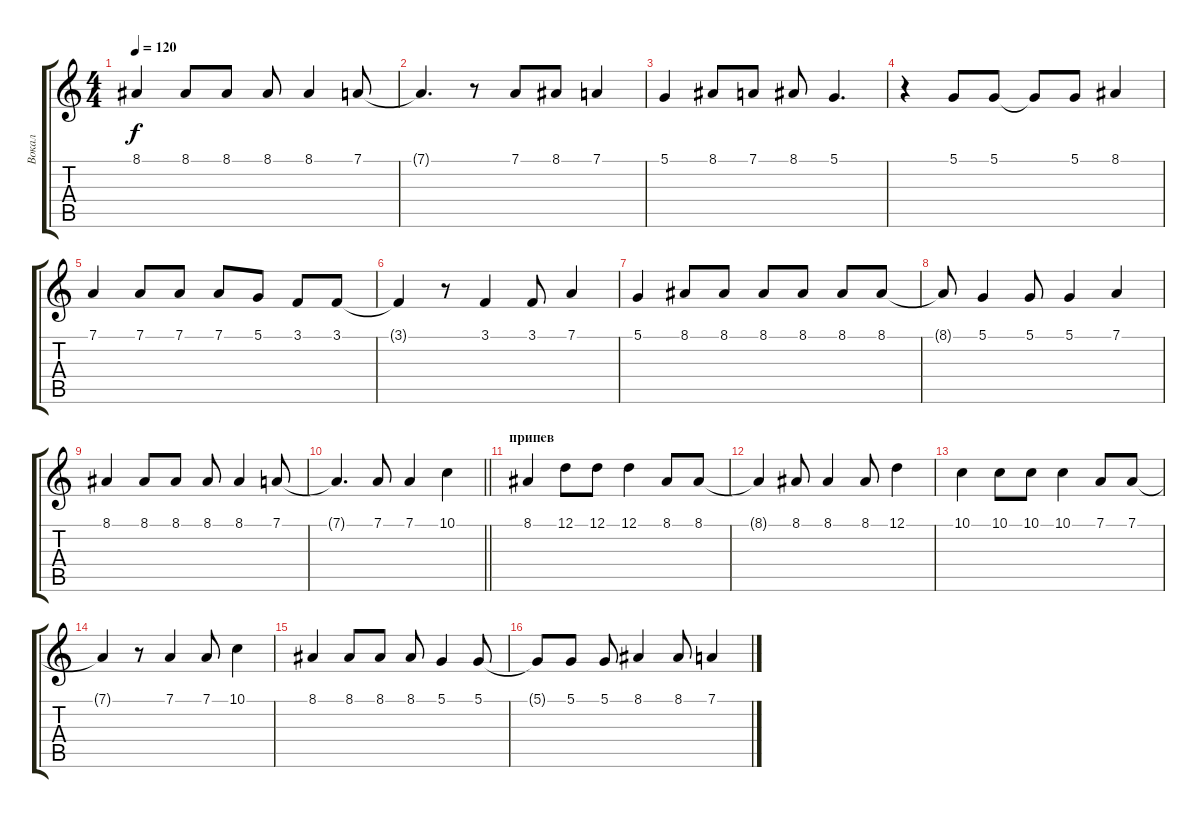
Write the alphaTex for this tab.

\track ("Вокал" "Вокал") {instrument brightacousticpiano}
\staff {score tabs}
\tuning (D4 A3 F3 C3 G2 D2) {hide}
\ts (4 4)
\tempo 120
\clef g2
\ks c
8.1.4{dy f} 8.1.8 8.1.8 8.1.8 8.1.4 7.1.8 |
7.1{t}.4{d} r.8 7.1.8 8.1.8 7.1.4 |
5.1.4 8.1.8 7.1.8 8.1.8 5.1.4{d} |
r.4 5.1.8 5.1.8 5.1{t}.8 5.1.8 8.1.4 |
7.1.4 7.1.8 7.1.8 7.1.8 5.1.8 3.1.8 3.1.8 |
3.1{t}.4 r.8 3.1.4 3.1.8 7.1.4 |
5.1.4 8.1.8 8.1.8 8.1.8 8.1.8 8.1.8 8.1.8 |
8.1{t}.8 5.1.4 5.1.8 5.1.4 7.1.4 |
8.1.4 8.1.8 8.1.8 8.1.8 8.1.4 7.1.8 |
\barLineRight lightlight
7.1{t}.4{d} 7.1.8 7.1.4 10.1.4 |
\section ("" "припев")
8.1.4 12.1.8 12.1.8 12.1.4 8.1.8 8.1.8 |
8.1{t}.4 8.1.8 8.1.4 8.1.8 12.1.4 |
10.1.4 10.1.8 10.1.8 10.1.4 7.1.8 7.1.8 |
7.1{t}.4 r.8 7.1.4 7.1.8 10.1.4 |
8.1.4 8.1.8 8.1.8 8.1.8 5.1.4 5.1.8 |
5.1{t}.8 5.1.8 5.1.8 8.1.4 8.1.8 7.1.4
